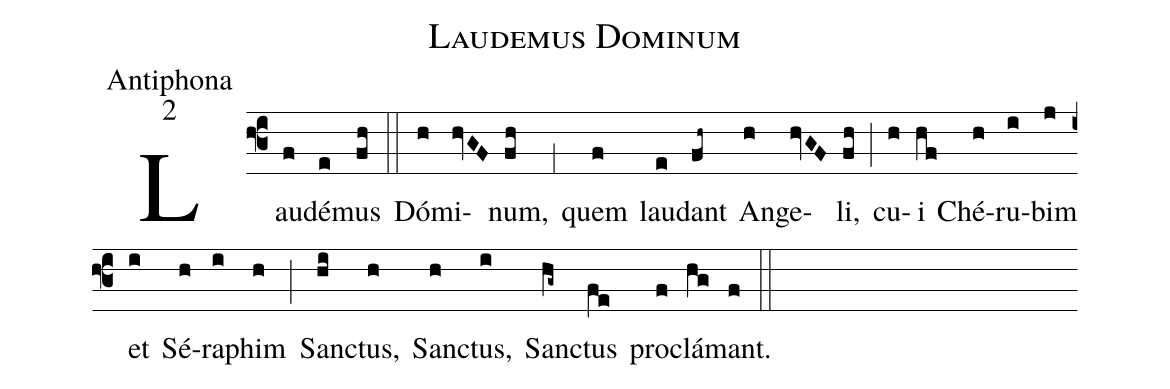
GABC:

name:Laudemus Dominum;
office-part:Antiphona;
mode:2;
%%
(f3) Lau(f)dé(e)mus(fh) (::)
Dó(h)mi(hvGF)num,(fh) (,1) quem(f) lau(e)dant(fh~) An(h)ge(hvGF)li,(fh) (;) cu(h)i(hf) Ché(h)ru(i)bim(j) et(i) Sé(h)ra(i)phim(h) (;) San(hi)ctus,(h) San(h)ctus,(i) San(hg~)ctus(fe) pro(f)clá(hg)mant.(f) (::)
